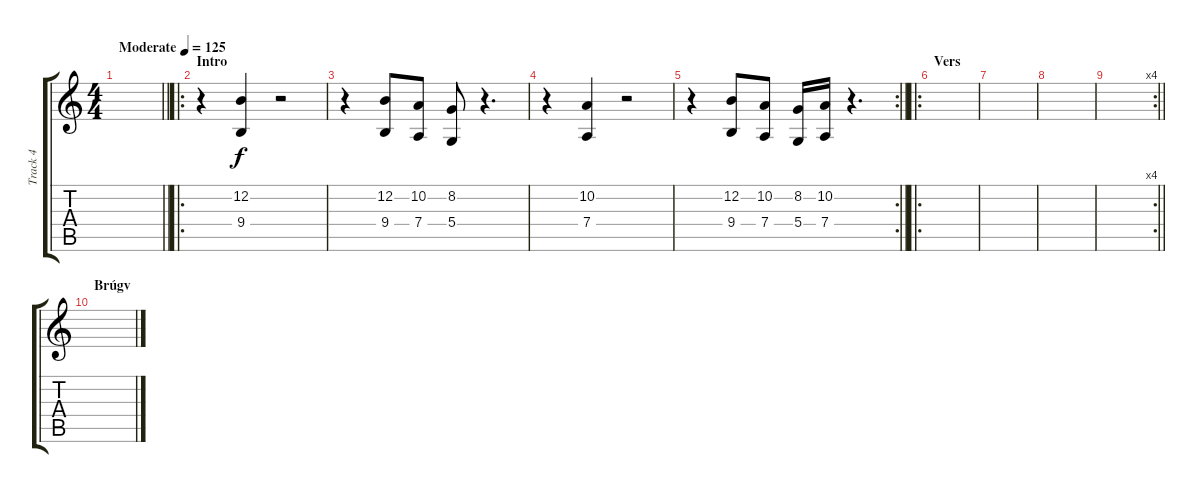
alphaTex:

\track ("Track 4" "Track 4") {instrument lead2sawtooth}
\staff {score tabs}
\tuning (E4 B3 G3 D3 A2 E2) {hide}
\ts (4 4)
\tempo (125 "Moderate")
\clef g2
\barLineRight lightlight
\ks c
|
\ro
\section ("" "Intro")
r.4{volume 6 instrument tremolostrings} (12.2 9.4).4 r.2 |
r.4 (12.2 9.4).8 (10.2 7.4).8 (8.2 5.4).8 r.4{d} |
r.4 (10.2 7.4).4 r.2 |
\rc 2
\barLineRight lightlight
r.4 (12.2 9.4).8 (10.2 7.4).8 (8.2 5.4).16 (10.2 7.4).16 r.4{d} |
\ro
\section ("" "Vers")
|
|
|
\rc 4
\barLineRight lightlight
|
\section ("" "Brúgv")
